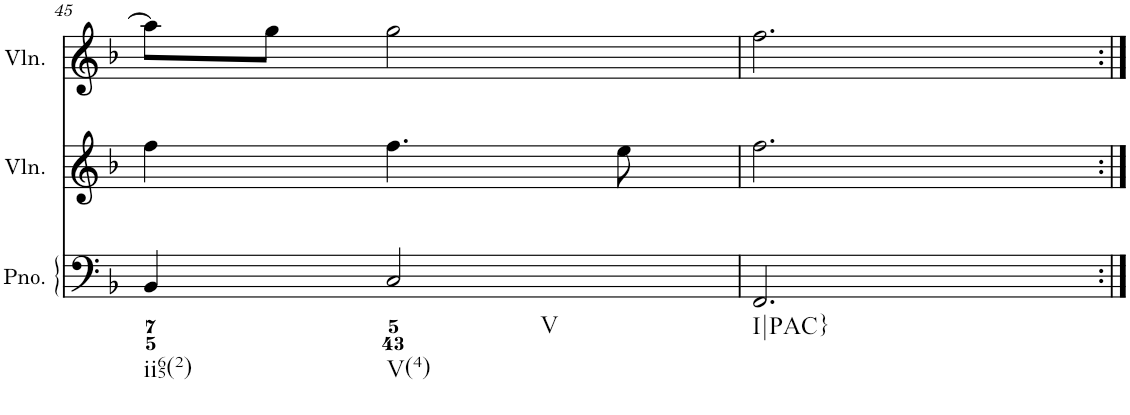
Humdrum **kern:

**kern	**kern	**kern
*part3	*part2	*part1
*staff3	*staff2	*staff1
*I"Piano	*I"Violin	*I"Violin
*I'Pno.	*I'Vln.	*I'Vln.
!!LO:PB:g=z
*clefF4	*clefG2	*clefG2
*k[b-]	*k[b-]	*k[b-]
*M3/4	*M3/4	*M3/4
=45	=45	=45
!LO:TX:b:t=ii65(2)	!	!
4BB-/	4ff\	8aa\L]
.	.	8gg\J
!LO:TX:b:t=V(4)	!	!
!LO:TX:b:t=V	!	!
2C/	4.ff\	2gg\
.	8ee\	.
=46	=46	=46
!LO:TX:b:t=I|PAC}	!	!
2.FF/	2.ff\	2.ff\
=:|!	=:|!	=:|!
*-	*-	*-
